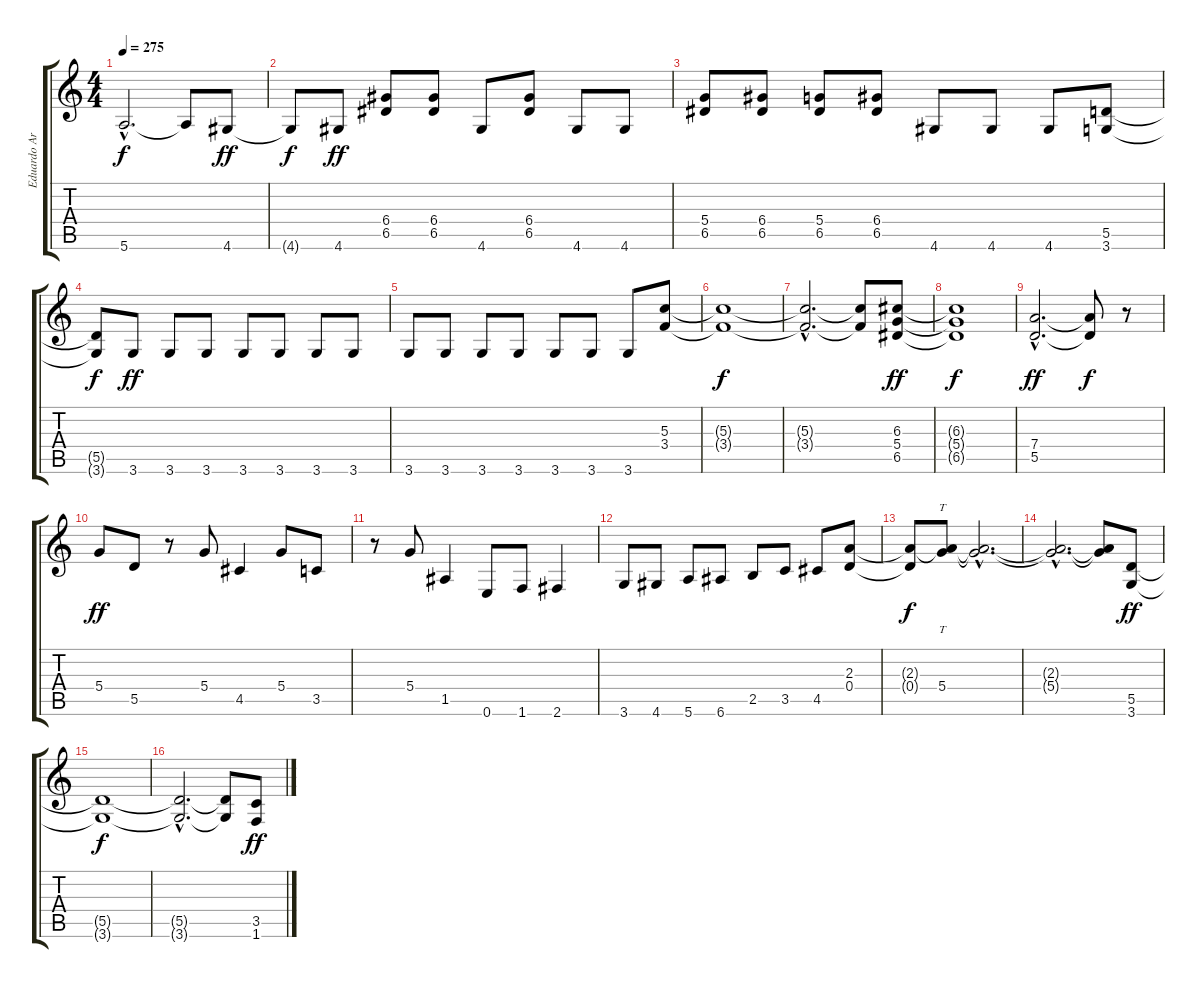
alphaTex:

\track ("Eduardo Ardanuy" "Eduardo Ar") {instrument overdrivenguitar}
\staff {score tabs}
\tuning (E4 B3 G3 D3 A2 E2) {hide}
\ts (4 4)
\tempo 275
\clef g2
\ks c
5.6{hac t}.2{d dy f} 5.6{t}.8 4.6.8{dy ff} |
4.6{t}.8{dy f} 4.6.8{dy ff} (6.4 6.5).8 (6.4 6.5).8 4.6.8 (6.4 6.5).8 4.6.8 4.6.8 |
(5.4 6.5).8 (6.4 6.5).8 (5.4 6.5).8 (6.4 6.5).8 4.6.8 4.6.8 4.6.8 (5.5 3.6).8 |
(5.5{t} 3.6{t}).8{dy f} 3.6.8{dy ff} 3.6.8 3.6.8 3.6.8 3.6.8 3.6.8 3.6.8 |
3.6.8 3.6.8 3.6.8 3.6.8 3.6.8 3.6.8 3.6.8 (5.3 3.4).8 |
(5.3{t} 3.4{t}).1{dy f} |
(5.3{hac t} 3.4{hac t}).2{d} (5.3{t} 3.4{t}).8 (6.3 5.4 6.5).8{dy ff} |
(6.3{t} 5.4{t} 6.5{t}).1{dy f} |
(7.4{hac} 5.5{hac}).2{d dy ff} (7.4{t} 5.5{t}).8{dy f} r.8 |
5.4.8{dy ff} 5.5.8 r.8 5.4.8 4.5.4 5.4.8 3.5.8 |
r.8 5.4.8 1.5.4 0.6.8 1.6.8 2.6.4 |
3.6.8 4.6.8 5.6.8 6.6.8 2.5.8 3.5.8 4.5.8 (2.3 0.4).8 |
(2.3{t} 0.4{t}).8{dy f} (2.3{t} 5.4).8{tt} (2.3{hac t} 5.4{hac t}).2{d} |
(2.3{hac t} 5.4{hac t}).2{d} (2.3{t} 5.4{t}).8 (5.5 3.6).8{dy ff} |
(5.5{t} 3.6{t}).1{dy f} |
(5.5{hac t} 3.6{hac t}).2{d} (5.5{t} 3.6{t}).8 (3.5 1.6).8{dy ff}
